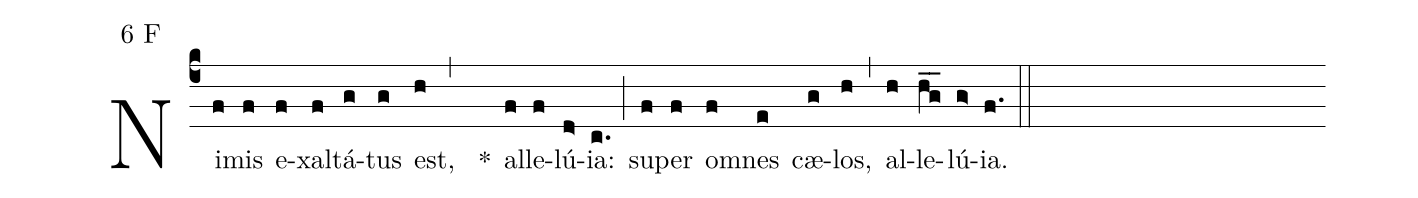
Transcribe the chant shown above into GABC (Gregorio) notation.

mode:6 F;
%%
(c4) Ni(f)mis(f) e(f)xal(f)tá(g)tus(g) est,(h) (,) *() al(f)le(f)lú(d>){ia}:(c.) (;) su(f)per(f) om(f)nes(e) cæ(g)los,(h) (,) al(h)le(hg__)lú(g>){ia}.(f.) (::)
